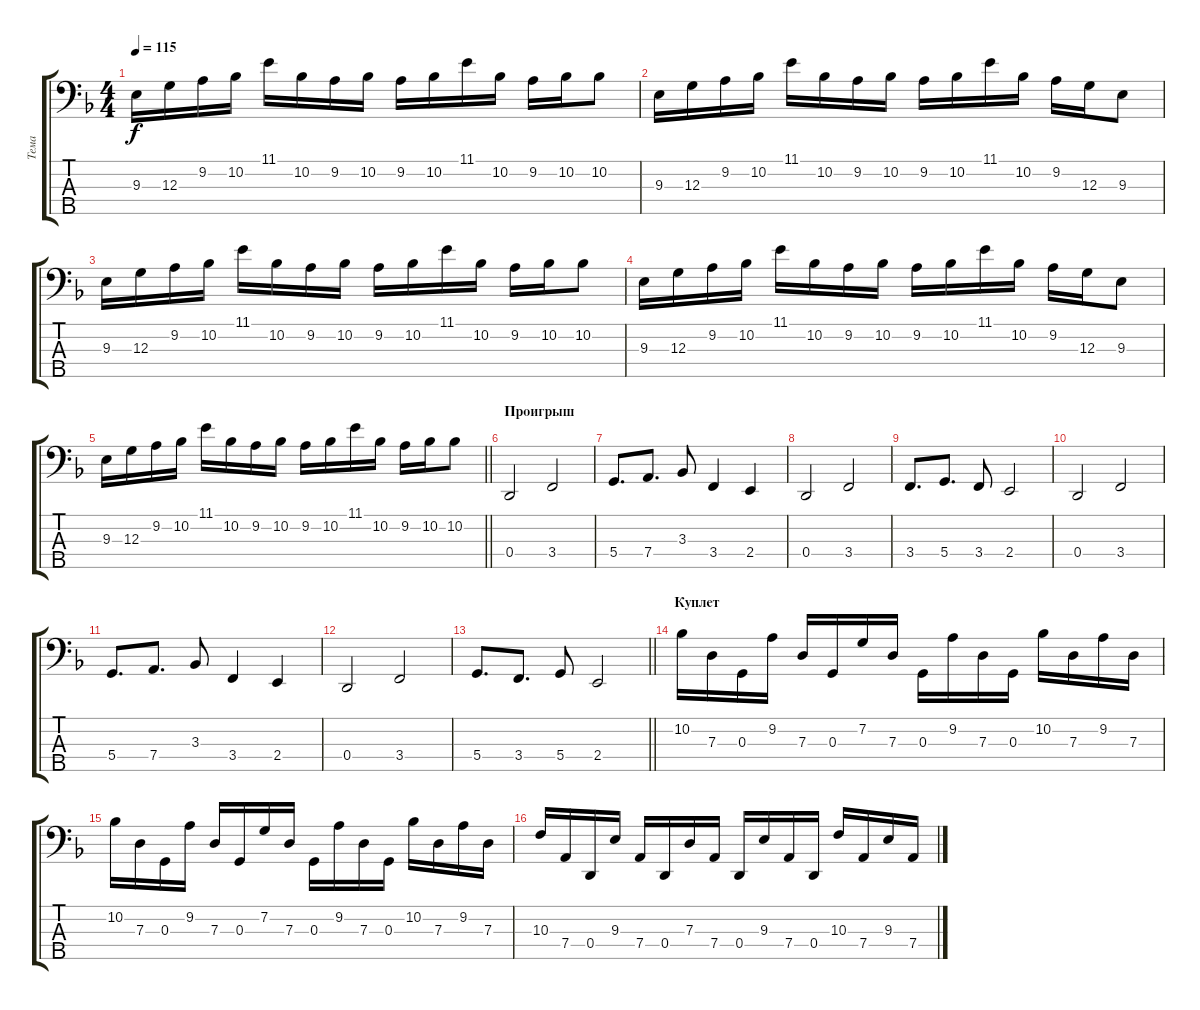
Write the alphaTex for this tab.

\track ("Тема" "Тема") {instrument electricbasspick}
\staff {score tabs}
\tuning (F2 C2 G1 D1 A0) {hide}
\ts (4 4)
\tempo 115
\clef f4
\ks dminor
9.3.16{dy f} 12.3.16 9.2.16 10.2.16 11.1.16 10.2.16 9.2.16 10.2.16 9.2.16 10.2.16 11.1.16 10.2.16 9.2.16 10.2.16 10.2.8 |
9.3.16 12.3.16 9.2.16 10.2.16 11.1.16 10.2.16 9.2.16 10.2.16 9.2.16 10.2.16 11.1.16 10.2.16 9.2.16 12.3.16 9.3.8 |
9.3.16 12.3.16 9.2.16 10.2.16 11.1.16 10.2.16 9.2.16 10.2.16 9.2.16 10.2.16 11.1.16 10.2.16 9.2.16 10.2.16 10.2.8 |
9.3.16 12.3.16 9.2.16 10.2.16 11.1.16 10.2.16 9.2.16 10.2.16 9.2.16 10.2.16 11.1.16 10.2.16 9.2.16 12.3.16 9.3.8 |
\barLineRight lightlight
9.3.16 12.3.16 9.2.16 10.2.16 11.1.16 10.2.16 9.2.16 10.2.16 9.2.16 10.2.16 11.1.16 10.2.16 9.2.16 10.2.16 10.2.8 |
\section ("" "Проигрыш")
0.4.2 3.4.2 |
5.4.8{d} 7.4.8{d} 3.3.8 3.4.4 2.4.4 |
0.4.2 3.4.2 |
3.4.8{d} 5.4.8{d} 3.4.8 2.4.2 |
0.4.2 3.4.2 |
5.4.8{d} 7.4.8{d} 3.3.8 3.4.4 2.4.4 |
0.4.2 3.4.2 |
\barLineRight lightlight
5.4.8{d} 3.4.8{d} 5.4.8 2.4.2 |
\section ("" "Куплет ")
10.2.16 7.3.16 0.3.16 9.2.16 7.3.16 0.3.16 7.2.16 7.3.16 0.3.16 9.2.16 7.3.16 0.3.16 10.2.16 7.3.16 9.2.16 7.3.16 |
10.2.16 7.3.16 0.3.16 9.2.16 7.3.16 0.3.16 7.2.16 7.3.16 0.3.16 9.2.16 7.3.16 0.3.16 10.2.16 7.3.16 9.2.16 7.3.16 |
10.3.16 7.4.16 0.4.16 9.3.16 7.4.16 0.4.16 7.3.16 7.4.16 0.4.16 9.3.16 7.4.16 0.4.16 10.3.16 7.4.16 9.3.16 7.4.16
